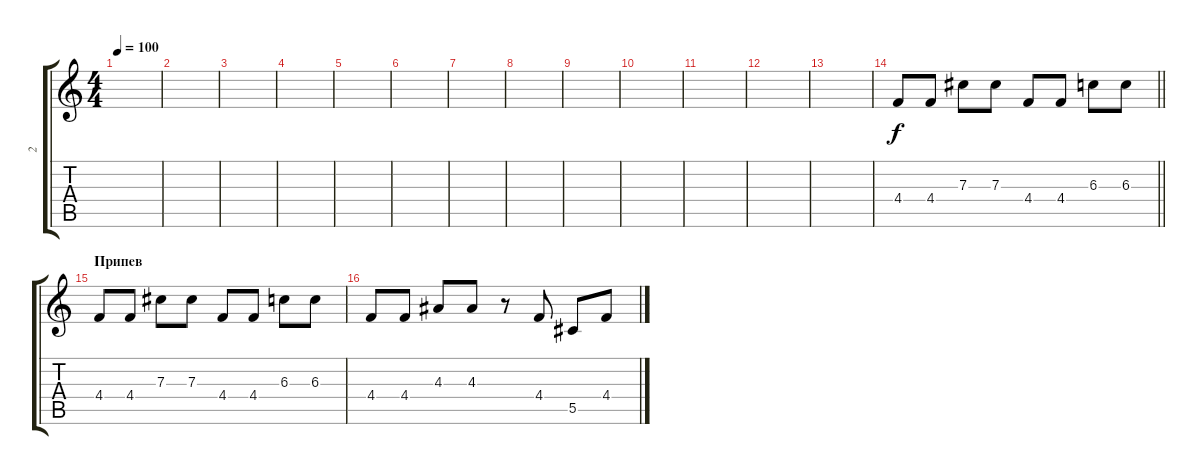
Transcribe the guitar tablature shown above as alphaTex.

\track ("2" "2") {instrument electricguitarclean}
\staff {score tabs}
\tuning (Eb4 Bb3 Gb3 Db3 Ab2 Eb2) {hide}
\ts (4 4)
\tempo 100
\clef g2
\ks c
|
|
|
|
|
|
|
|
|
|
|
|
|
\barLineRight lightlight
4.4.8{instrument electricguitarclean} 4.4.8 7.3.8 7.3.8 4.4.8 4.4.8 6.3.8 6.3.8 |
\section ("" "Припев")
4.4.8{instrument distortionguitar} 4.4.8 7.3.8 7.3.8 4.4.8 4.4.8 6.3.8 6.3.8 |
4.4.8 4.4.8 4.3.8 4.3.8 r.8 4.4.8 5.5.8 4.4.8
